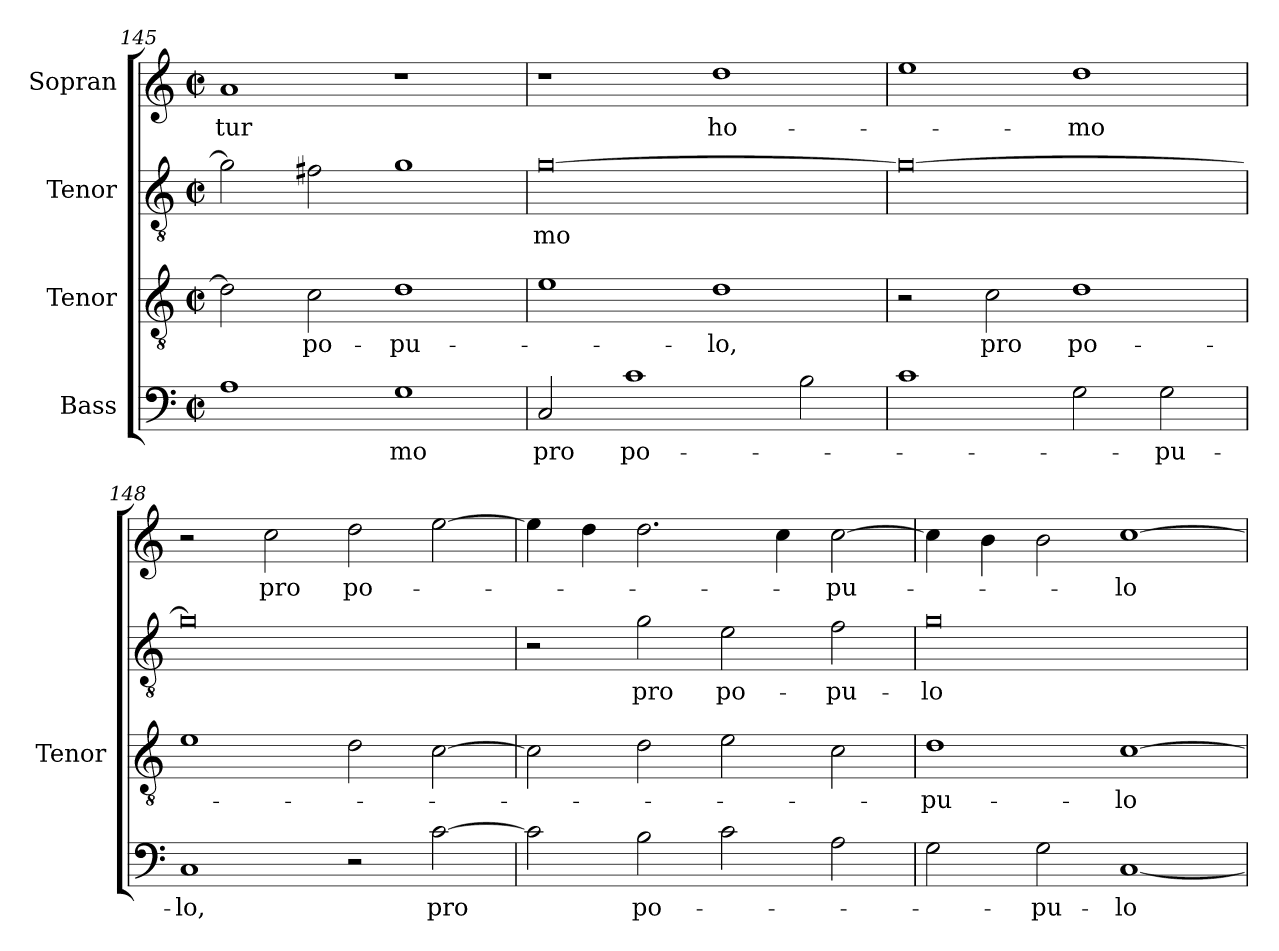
**kern	**text	**kern	**text	**kern	**text	**kern	**text
*part4	*part4	*part3	*part3	*part2	*part2	*part1	*part1
*staff4	*staff4	*staff3	*staff3	*staff2	*staff2	*staff1	*staff1
*I"Bass	*	*I"Tenor	*	*I"Tenor	*	*I"Sopran	*
*	*	*I'Tenor	*	*	*	*	*
*clefF4	*	*clefGv2	*	*clefGv2	*	*clefG2	*
*	*	*ITrd7c12	*	*ITrd7c12	*	*	*
*k[]	*	*k[]	*	*k[]	*	*k[]	*
*M2/2	*	*M2/2	*	*M2/2	*	*M2/2	*
*met(c|)	*	*met(c|)	*	*met(c|)	*	*met(c|)	*
=145	=145	=145	=145	=145	=145	=145	=145
!	!	!	!	!	!	!	!LO:LY:b:color=#000000
1Ai	.	2Di\]	.	2Gi\]	.	1ai	-tur
!	!	!	!LO:LY:b:color=#000000	!	!	!	!
.	.	2Ci\	po-	2F#Xi\	.	.	.
!	!LO:LY:b:color=#000000	!	!	!	!	!	!
!	!	!	!LO:LY:b:color=#000000	!	!	!	!
1Gi	-mo	1Di	-pu-	1Gi	.	1r	.
=146	=146	=146	=146	=146	=146	=146	=146
!	!LO:LY:b:color=#000000	!	!	!	!	!	!
!	!	!	!	!	!LO:LY:b:color=#000000	!	!
2Ci/	pro	1Ei	.	[>0Gi	-mo	1r	.
!	!LO:LY:b:color=#000000	!	!	!	!	!	!
1ci	po-	.	.	.	.	.	.
!	!	!	!LO:LY:b:color=#000000	!	!	!	!
!	!	!	!	!	!	!	!LO:LY:b:color=#000000
.	.	1Di	-lo,	.	.	1ddi	ho-
2Bi\	.	.	.	.	.	.	.
=147	=147	=147	=147	=147	=147	=147	=147
1ci	.	2r	.	0Gi_>	.	1eei	.
!	!	!	!LO:LY:b:color=#000000	!	!	!	!
.	.	2Ci\	pro	.	.	.	.
!	!	!	!LO:LY:b:color=#000000	!	!	!	!
!	!	!	!	!	!	!	!LO:LY:b:color=#000000
2Gi\	.	1Di	po-	.	.	1ddi	-mo
!	!LO:LY:b:color=#000000	!	!	!	!	!	!
2Gi\	-pu-	.	.	.	.	.	.
=148	=148	=148	=148	=148	=148	=148	=148
!	!LO:LY:b:color=#000000	!	!	!	!	!	!
1Ci	-lo,	1Ei	.	0Gi]	.	2r	.
!	!	!	!	!	!	!	!LO:LY:b:color=#000000
.	.	.	.	.	.	2cci\	pro
!	!	!	!	!	!	!	!LO:LY:b:color=#000000
2r	.	2Di\	.	.	.	2ddi\	po-
!	!LO:LY:b:color=#000000	!	!	!	!	!	!
[>2ci\	pro	[>2Ci\	.	.	.	[>2eei\	.
=149	=149	=149	=149	=149	=149	=149	=149
2ci\]	.	2Ci\]	.	2r	.	4eei\]	.
.	.	.	.	.	.	4ddi\	.
!	!LO:LY:b:color=#000000	!	!	!	!	!	!
!	!	!	!	!	!LO:LY:b:color=#000000	!	!
2Bi\	po-	2Di\	.	2Gi\	pro	2.ddi\	.
!	!	!	!	!	!LO:LY:b:color=#000000	!	!
2ci\	.	2Ei\	.	2Ei\	po-	.	.
.	.	.	.	.	.	4cci\	.
!	!	!	!	!	!LO:LY:b:color=#000000	!	!
!	!	!	!	!	!	!	!LO:LY:b:color=#000000
2Ai\	.	2Ci\	.	2Fi\	-pu-	[>2cci\	-pu-
=150	=150	=150	=150	=150	=150	=150	=150
!	!	!	!LO:LY:b:color=#000000	!	!	!	!
!	!	!	!	!	!LO:LY:b:color=#000000	!	!
2Gi\	.	1Di	-pu-	0Gi	-lo	4cci\]	.
.	.	.	.	.	.	4bi\	.
!	!LO:LY:b:color=#000000	!	!	!	!	!	!
2Gi\	-pu-	.	.	.	.	2bi\	.
!	!LO:LY:b:color=#000000	!	!	!	!	!	!
!	!	!	!LO:LY:b:color=#000000	!	!	!	!
!	!	!	!	!	!	!	!LO:LY:b:color=#000000
[<1Ci	-lo	[>1Ci	-lo	.	.	[>1cci	-lo
=	=	=	=	=	=	=	=
*-	*-	*-	*-	*-	*-	*-	*-
